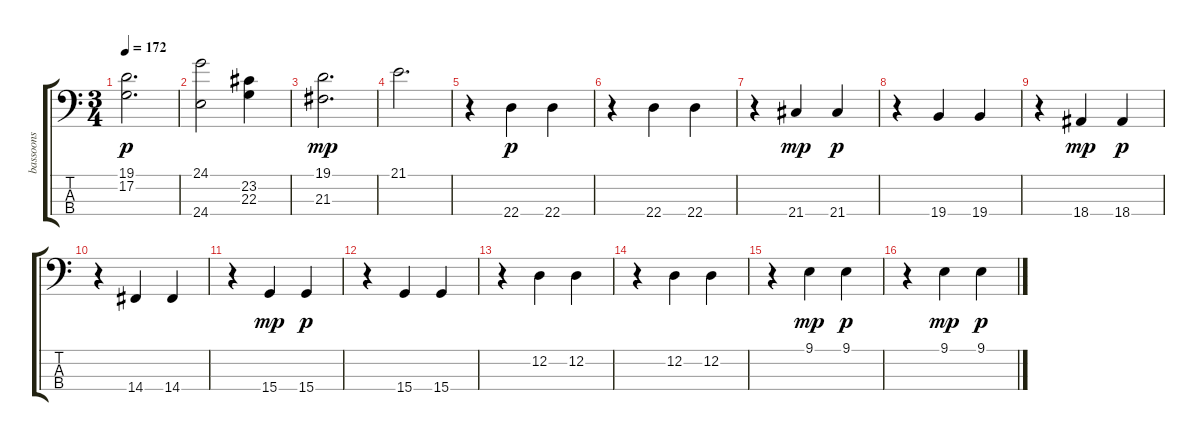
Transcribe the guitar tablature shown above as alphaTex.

\track ("bassoons" "bassoons") {instrument bassoon}
\staff {score tabs}
\tuning (G2 D2 A1 E1) {hide}
\ts (3 4)
\tempo 172
\clef f4
\ks c
(19.1 17.2).2{d dy p} |
(24.1 24.4).2 (23.2 22.3).4 |
(19.1 21.3).2{d dy mp} |
21.1.2{d} |
r.4 22.4.4{dy p} 22.4.4 |
r.4 22.4.4 22.4.4 |
r.4 21.4.4{dy mp} 21.4.4{dy p} |
r.4 19.4.4 19.4.4 |
r.4 18.4.4{dy mp} 18.4.4{dy p} |
r.4 14.4.4 14.4.4 |
r.4 15.4.4{dy mp} 15.4.4{dy p} |
r.4 15.4.4 15.4.4 |
r.4 12.2.4 12.2.4 |
r.4 12.2.4 12.2.4 |
r.4 9.1.4{dy mp} 9.1.4{dy p} |
r.4 9.1.4{dy mp} 9.1.4{dy p}
